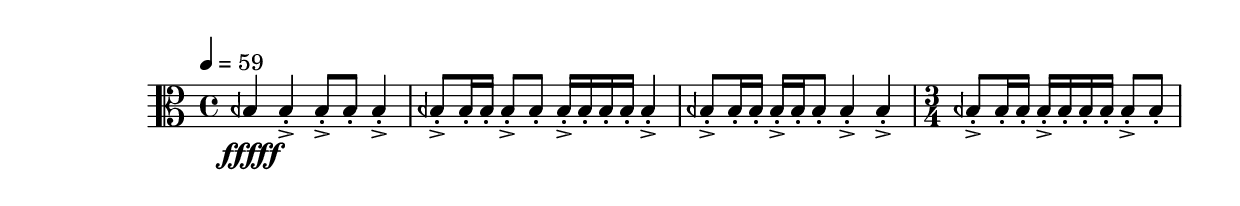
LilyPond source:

\version "2.18.2"
\score {
  
   \new Staff \with {
  } 
  {
    
      \tempo 4 = 59
      
      
      \clef alto
      %69 vla B1/4 b3 ["236.86523437499994", "58.27875528533859", "-59.702964782714844"]
      beh4\fffff   beh-.->    beh8-.-> beh-.    beh4-.->
      beh8-.-> beh16-. beh-.    beh8-.-> beh-.   beh16-.-> beh-.  beh-. beh-.    beh4-.-> 
      beh8-.-> beh16-.  beh16-.    beh-.-> beh-.  beh8-.    beh4-.->    beh-.->
      \time 3/4  beh8-.-> beh16-. beh-.    beh16-.-> beh-.  beh-. beh-.    beh8-.-> beh-.  
 
     
     
  }
  \layout{ 
  
  }
  \midi{}
}